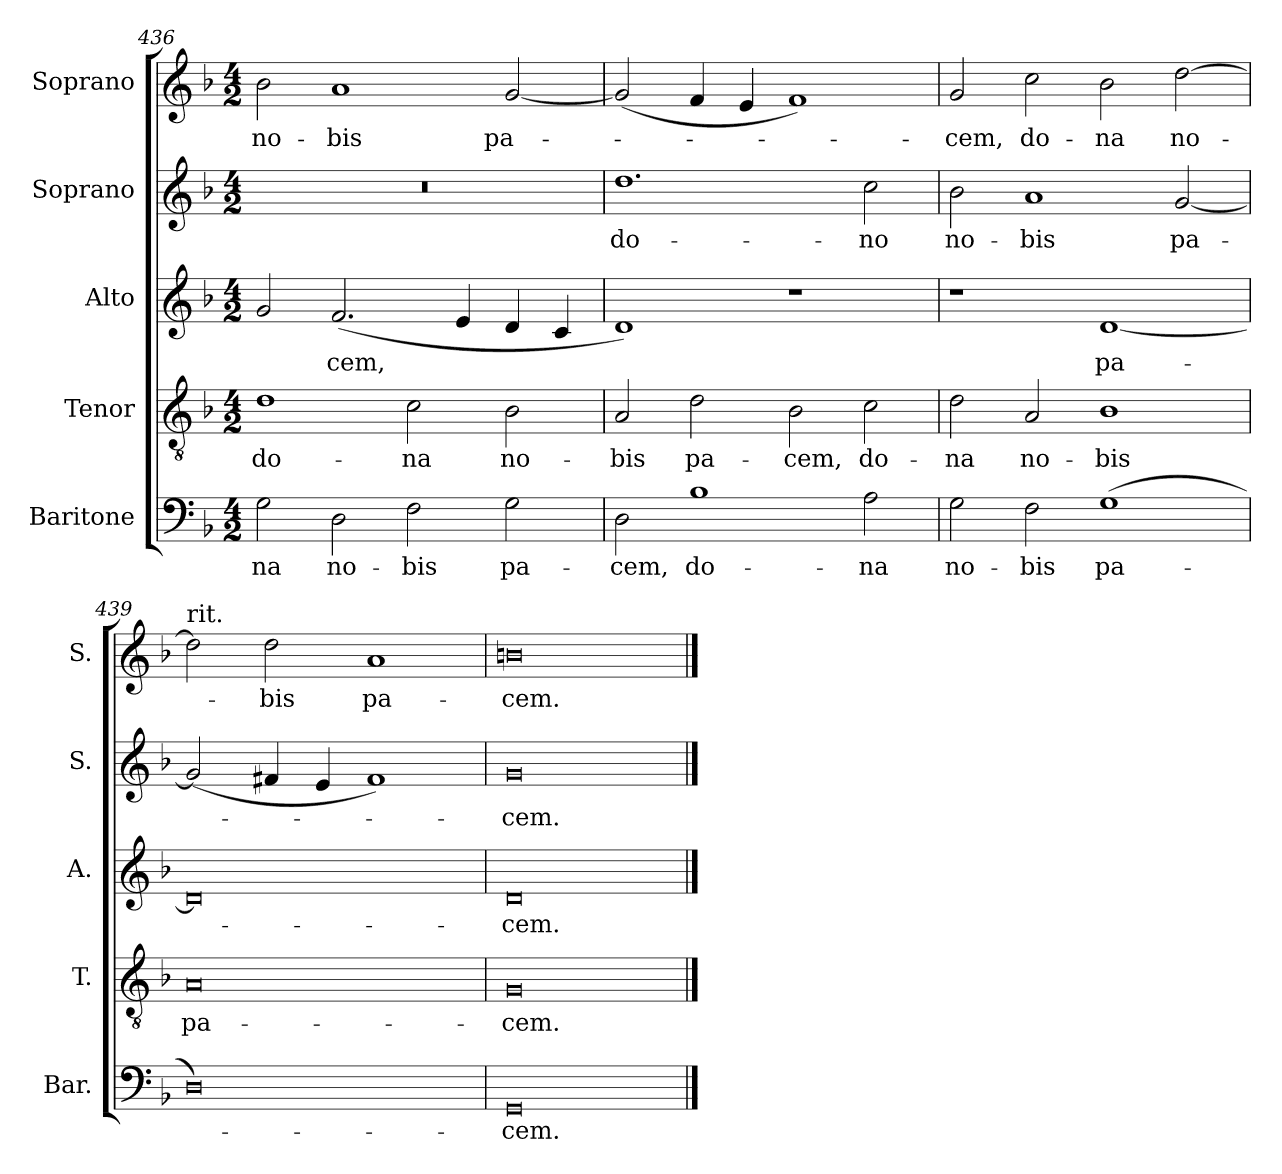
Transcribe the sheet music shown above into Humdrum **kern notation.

**kern	**text	**kern	**text	**kern	**text	**kern	**text	**kern	**text
*part5	*part5	*part4	*part4	*part3	*part3	*part2	*part2	*part1	*part1
*staff5	*staff5	*staff4	*staff4	*staff3	*staff3	*staff2	*staff2	*staff1	*staff1
*I"Baritone	*	*I"Tenor	*	*I"Alto	*	*I"Soprano	*	*I"Soprano	*
*I'Bar.	*	*I'T.	*	*I'A.	*	*I'S.	*	*I'S.	*
*clefF4	*	*clefGv2	*	*clefG2	*	*clefG2	*	*clefG2	*
*	*	*ITrd7c12	*	*	*	*	*	*	*
*k[b-]	*	*k[b-]	*	*k[b-]	*	*k[b-]	*	*k[b-]	*
*F:	*	*F:	*	*F:	*	*F:	*	*F:	*
*M4/2	*	*M4/2	*	*M4/2	*	*M4/2	*	*M4/2	*
=436	=436	=436	=436	=436	=436	=436	=436	=436	=436
!	!LO:LY:b:color=#000000	!	!	!	!	!	!	!	!
!	!	!	!LO:LY:b:color=#000000	!	!	!LO:N:vis=1	!	!	!
!	!	!	!	!	!	!	!	!	!LO:LY:b:color=#000000
2Gi\	-na	1Di	do-	2gi/	.	0r	.	2b-i\	no-
!	!LO:LY:b:color=#000000	!	!	!	!	!	!	!	!
!	!	!	!	!	!LO:LY:b:color=#000000	!	!	!	!
!	!	!	!	!	!	!	!	!	!LO:LY:b:color=#000000
2Di\	no-	.	.	(2.fi/	-cem,	.	.	1ai	-bis
!	!LO:LY:b:color=#000000	!	!	!	!	!	!	!	!
!	!	!	!LO:LY:b:color=#000000	!	!	!	!	!	!
2Fi\	-bis	2Ci\	-na	.	.	.	.	.	.
.	.	.	.	4ei/	.	.	.	.	.
!	!LO:LY:b:color=#000000	!	!	!	!	!	!	!	!
!	!	!	!LO:LY:b:color=#000000	!	!	!	!	!	!
!	!	!	!	!	!	!	!	!	!LO:LY:b:color=#000000
2Gi\	pa-	2BB-i\	no-	4di/	.	.	.	[2gi/	pa-
.	.	.	.	4ci/	.	.	.	.	.
=437	=437	=437	=437	=437	=437	=437	=437	=437	=437
!	!LO:LY:b:color=#000000	!	!	!	!	!	!	!	!
!	!	!	!LO:LY:b:color=#000000	!	!	!	!	!	!
!	!	!	!	!	!	!	!LO:LY:b:color=#000000	!	!
2Di\	-cem,	2AAi/	-bis	1di)	.	1.ddi	do-	(2gi/]	.
!	!LO:LY:b:color=#000000	!	!	!	!	!	!	!	!
!	!	!	!LO:LY:b:color=#000000	!	!	!	!	!	!
1B-i	do-	2Di\	pa-	.	.	.	.	4fi/	.
.	.	.	.	.	.	.	.	4ei/	.
!	!	!	!LO:LY:b:color=#000000	!	!	!	!	!	!
.	.	2BB-i\	-cem,	1r	.	.	.	1fi)	.
!	!LO:LY:b:color=#000000	!	!	!	!	!	!	!	!
!	!	!	!LO:LY:b:color=#000000	!	!	!	!	!	!
!	!	!	!	!	!	!	!LO:LY:b:color=#000000	!	!
2Ai\	-na	2Ci\	do-	.	.	2cci\	-no	.	.
=438	=438	=438	=438	=438	=438	=438	=438	=438	=438
!	!LO:LY:b:color=#000000	!	!	!	!	!	!	!	!
!	!	!	!LO:LY:b:color=#000000	!	!	!	!	!	!
!	!	!	!	!	!	!	!LO:LY:b:color=#000000	!	!
!	!	!	!	!	!	!	!	!	!LO:LY:b:color=#000000
2Gi\	no-	2Di\	-na	1r	.	2b-i\	no-	2gi/	-cem,
!	!LO:LY:b:color=#000000	!	!	!	!	!	!	!	!
!	!	!	!LO:LY:b:color=#000000	!	!	!	!	!	!
!	!	!	!	!	!	!	!LO:LY:b:color=#000000	!	!
!	!	!	!	!	!	!	!	!	!LO:LY:b:color=#000000
2Fi\	-bis	2AAi/	no-	.	.	1ai	-bis	2cci\	do-
!	!LO:LY:b:color=#000000	!	!	!	!	!	!	!	!
!	!	!	!LO:LY:b:color=#000000	!	!	!	!	!	!
!	!	!	!	!	!LO:LY:b:color=#000000	!	!	!	!
!	!	!	!	!	!	!	!	!	!LO:LY:b:color=#000000
(1Gi	pa-	1BB-i	-bis	[1di	pa-	.	.	2b-i\	-na
!	!	!	!	!	!	!	!LO:LY:b:color=#000000	!	!
!	!	!	!	!	!	!	!	!	!LO:LY:b:color=#000000
.	.	.	.	.	.	[2gi/	pa-	[2ddi\	no-
=439	=439	=439	=439	=439	=439	=439	=439	=439	=439
!	!	!	!	!	!	!	!	!LO:TX:t=rit.	!
!	!	!	!LO:LY:b:color=#000000	!	!	!	!	!	!
0Di)	.	0AAi	pa-	0di]	.	(2gi/]	.	2ddi\]	.
!	!	!	!	!	!	!	!	!	!LO:LY:b:color=#000000
.	.	.	.	.	.	4f#Xi/	.	2ddi\	-bis
.	.	.	.	.	.	4ei/	.	.	.
!	!	!	!	!	!	!	!	!	!LO:LY:b:color=#000000
.	.	.	.	.	.	1f#i)	.	1ai	pa-
=440	=440	=440	=440	=440	=440	=440	=440	=440	=440
!	!LO:LY:b:color=#000000	!	!	!	!	!	!	!	!
!	!	!	!LO:LY:b:color=#000000	!	!	!	!	!	!
!	!	!	!	!	!LO:LY:b:color=#000000	!	!	!	!
!	!	!	!	!	!	!	!LO:LY:b:color=#000000	!	!
!	!	!	!	!	!	!	!	!	!LO:LY:b:color=#000000
0GGi	-cem.	0GGi	-cem.	0di	-cem.	0gi	-cem.	0bni	-cem.
==	==	==	==	==	==	==	==	==	==
*-	*-	*-	*-	*-	*-	*-	*-	*-	*-
